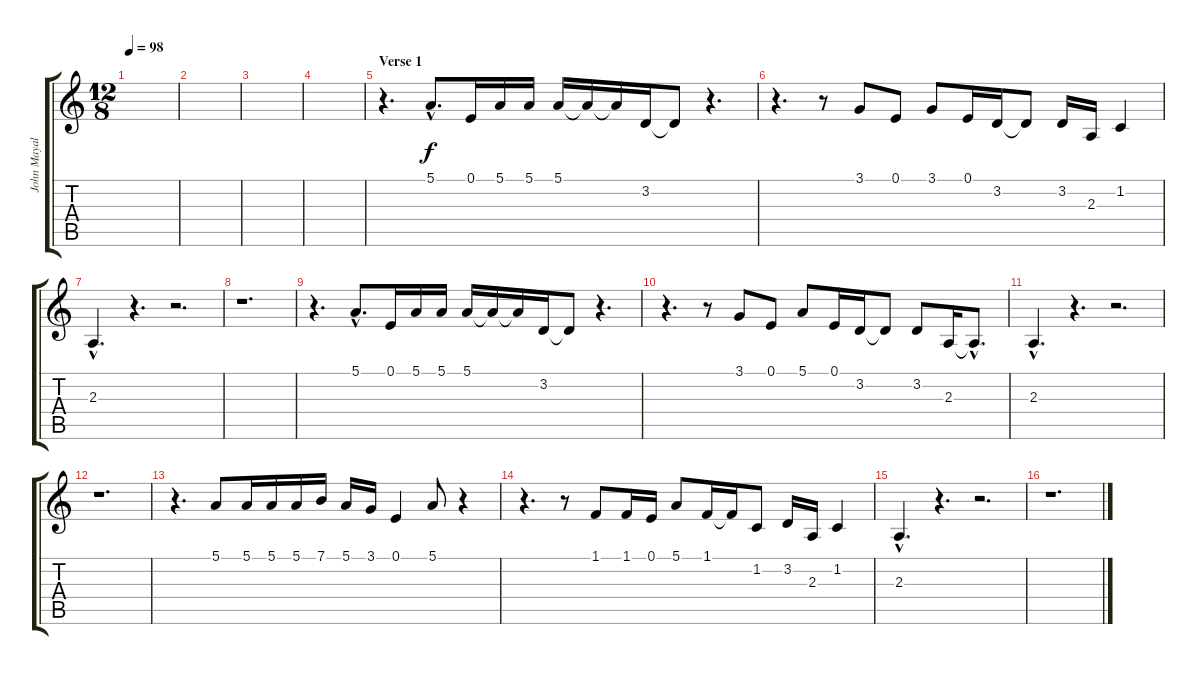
\track ("John Mayall Voice Track" "John Mayal") {instrument tangoaccordion}
\staff {score tabs}
\tuning (E4 B3 G3 D3 A2 E2) {hide}
\ts (12 8)
\tempo 98
\clef g2
\ks c
|
|
|
|
\section ("" "Verse 1")
r.4{d} 5.1{hac}.8{d} 0.1.16 5.1.16 5.1.16 5.1.16 5.1{t}.16 5.1{t}.16 3.2.16 3.2{t}.8 r.4{d} |
r.4{d} r.8 3.1.8 0.1.8 3.1.8 0.1.16 3.2.16 3.2{t}.8 3.2.16 2.3.16 1.2.4 |
2.3{hac}.4{d} r.4{d} r.2{d} |
r.1{d} |
r.4{d} 5.1{hac}.8{d} 0.1.16 5.1.16 5.1.16 5.1.16 5.1{t}.16 5.1{t}.16 3.2.16 3.2{t}.8 r.4{d} |
r.4{d} r.8 3.1.8 0.1.8 5.1.8 0.1.16 3.2.16 3.2{t}.8 3.2.8 2.3.16 2.3{hac t}.8{d} |
2.3{hac}.4{d} r.4{d} r.2{d} |
r.1{d} |
r.4{d} 5.1.8 5.1.16 5.1.16 5.1.16 7.1.16 5.1.16 3.1.16 0.1.4 5.1.8 r.4 |
r.4{d} r.8 1.1.8 1.1.16 0.1.16 5.1.8 1.1.16 1.1{t}.16 1.2.8 3.2.16 2.3.16 1.2.4 |
2.3{hac}.4{d} r.4{d} r.2{d} |
r.1{d}
